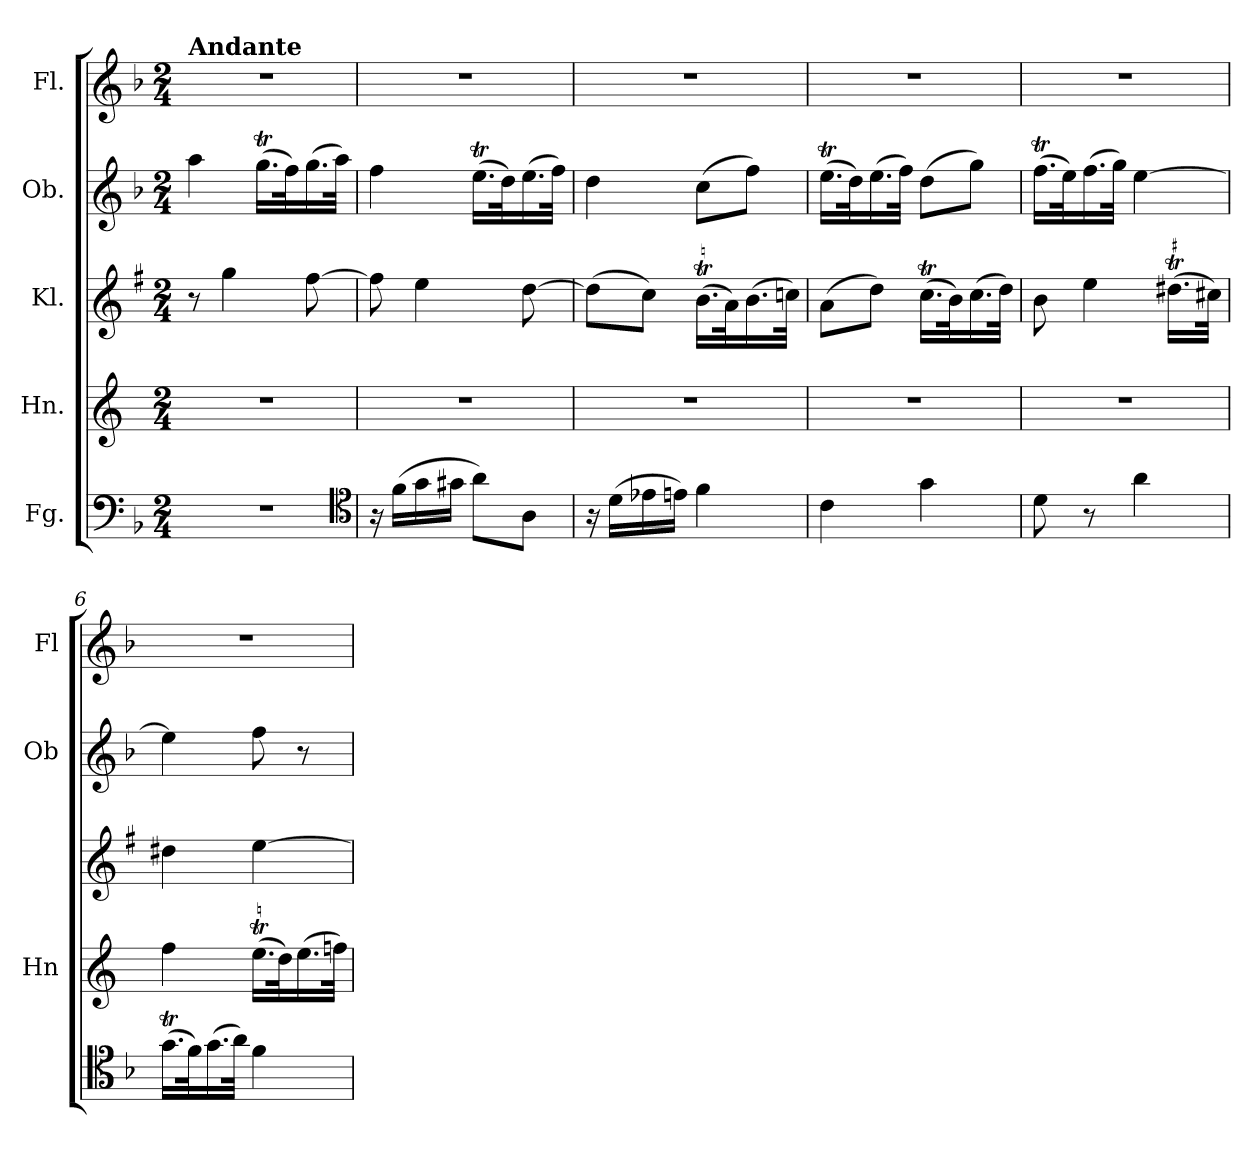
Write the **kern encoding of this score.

**kern	**kern	**kern	**kern	**kern
*part5	*part4	*part3	*part2	*part1
*staff5	*staff4	*staff3	*staff2	*staff1
*I"Fg.	*I"Hn.	*I"Kl.	*I"Ob.	*I"Fl.
*	*I'Hn	*	*I'Ob	*I'Fl
*clefF4	*clefG2	*clefG2	*clefG2	*clefG2
*	*ITrd4c7	*ITrd1c2	*	*
*k[b-]	*k[b-]	*k[b-]	*k[b-]	*k[b-]
*F:	*	*F:	*F:	*F:
*M2/4	*M2/4	*M2/4	*M2/4	*M2/4
=1	=1	=1	=1	=1
!	!	!	!	!LO:TX:a:B:t=Andante
2r	2r	8r	4aa\	2r
.	.	4ff\	.	.
.	.	.	(>16.ggT\LL	.
.	.	.	32ff\k)	.
.	.	[8ee\	(>16.gg\	.
.	.	.	32aa\JJk)	.
*clefC4	*	*	*	*
=2	=2	=2	=2	=2
16r	2r	8ee\]	4ff\	2r
(>16f\LL	.	.	.	.
16g\	.	4dd\	.	.
16g#X\JJ	.	.	.	.
8a\L)	.	.	(>16.eet\LL	.
.	.	.	32dd\k)	.
8A\J	.	[8cc\	(>16.ee\	.
.	.	.	32ff\JJk)	.
=3	=3	=3	=3	=3
16r	2r	(>8cc\L]	4dd\	2r
(>16d\LL	.	.	.	.
16e-X\	.	8b-\J)	.	.
16en\JJ)	.	.	.	.
4f\	.	(>16.aT\LL	(>8cc\L	.
.	.	32g\k)	.	.
.	.	(>16.a\	8ff\J)	.
.	.	32b-\JJk)	.	.
=4	=4	=4	=4	=4
4c\	2r	(>8g\L	(>16.eet\LL	2r
.	.	.	32dd\k)	.
.	.	8cc\J)	(>16.ee\	.
.	.	.	32ff\JJk)	.
4g\	.	(>16.b-T\LL	(>8dd\L	.
.	.	32a\k)	.	.
.	.	(>16.b-\	8gg\J)	.
.	.	32cc\JJk)	.	.
=5	=5	=5	=5	=5
8d\	2r	8a\	(>16.ffT\LL	2r
.	.	.	32ee\k)	.
8r	.	4dd\	(>16.ff\	.
.	.	.	32gg\JJk)	.
4a\	.	.	[4ee\	.
.	.	(>16.cc#XT\LL	.	.
.	.	32bn\JJk)	.	.
=6	=6	=6	=6	=6
(>16.gT\LL	4b-\	4cc#X\	4ee\]	2r
32f\k)	.	.	.	.
(>16.g\	.	.	.	.
32a\JJk)	.	.	.	.
4f\	(>16.aT\LL	[4dd\	8ff\	.
.	32g\k)	.	.	.
.	(>16.a\	.	8r	.
.	32b-\JJk)	.	.	.
=	=	=	=	=
*-	*-	*-	*-	*-
